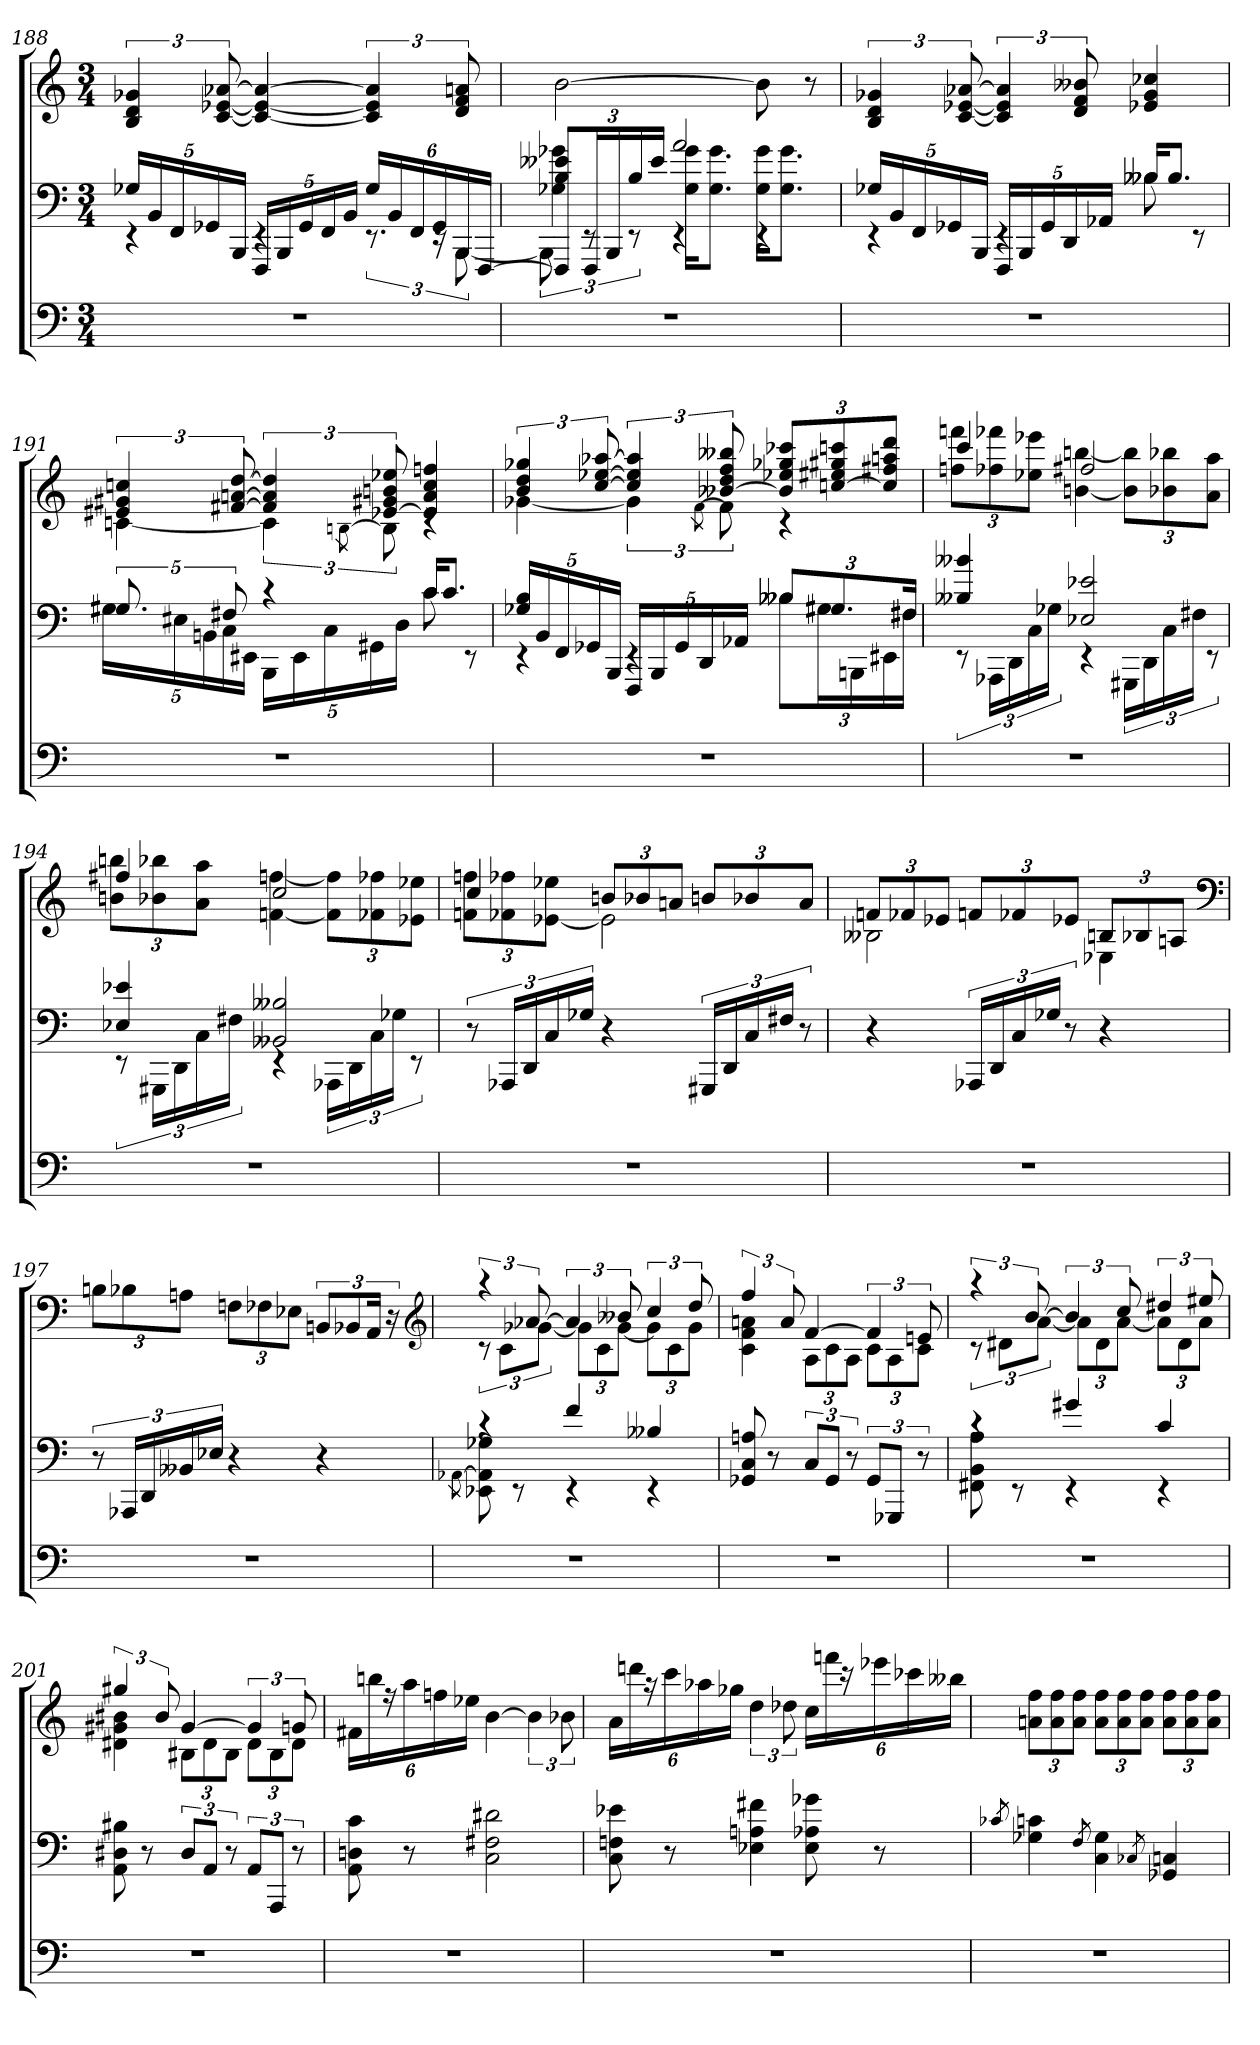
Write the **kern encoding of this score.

**kern	**kern	**kern
*part3	*part2	*part1
*staff3	*staff2	*staff1
*clefF4	*clefF4	*clefG2
*k[]	*k[]	*k[]
*M3/4	*M3/4	*M3/4
=188	=188	=188
*	*^	*
2.r	20G-XLL	4rEE	6B 6d 6g-X
.	20BB	.	.
.	20FF	.	.
.	20GG-X	.	.
.	.	.	[12c [12e-X [12a-X
.	20BBBJJ	.	.
.	20FFFLL	4rEE	4c_ 4e-_ 4a-_
.	20BBB	.	.
.	20GG-	.	.
.	20FF	.	.
.	20BBJJ	.	.
.	24G-LL	12.rEE	6c] 6e-] 6a-]
.	24BB	.	.
.	24FF	.	.
.	24GG-	24rEE	.
.	24BBB	[12BBB	12d 12f 12an
.	[24FFFJJ	.	.
=189	=189	=189	=189
*	*	*^	*
2.r	12FFF] 12B 12e--XL	12BBB]	4G-X\ 4g-X\	[2b
.	24FFFL	12rEE	.	.
.	24BBB	.	.	.
.	24B	12rEE	.	.
.	24e--JJ	.	.	.
.	2a	4rEE	16G-\ 16g-\KL	.
.	.	.	8.G-\ 8.g-\J	.
.	.	4rEE	16G-\ 16g-\KL	8b]
.	.	.	8.G-\ 8.g-\J	.
.	.	.	.	8r
*	*	*v	*v	*
=190	=190	=190	=190
2.r	20G-XLL	4rEE	6B 6d 6g-X
.	20BB	.	.
.	20FF	.	.
.	20GG-X	.	.
.	.	.	[12c [12e-X [12a-X
.	20BBBJJ	.	.
.	20FFFLL	4rEE	6c] 6e-] 6a-]
.	20BBB	.	.
.	20GG-	.	.
.	20DD	.	.
.	.	.	12d 12f 12b--X
.	20AA-XJJ	.	.
.	16B--XKL	8B--X	4e-X 4g- 4cc-X
.	8.B--J	.	.
.	.	8rEE	.
=191	=191	=191	=191
*	*	*	*^
2.r	10.G#X	20G#XLL	6e#X 6g#X 6ccn	[4cn
.	.	20E#X	.	.
.	.	20BBn	.	.
.	10F#X	20C	.	.
.	.	.	[12f#X [12an [12dd	.
.	.	20EE#XJJ	.	.
.	4rc	20BBBLL	6f#] 6a] 6dd]	6c]
.	.	20EE#	.	.
.	.	20C	.	.
.	.	20GG#X	.	.
.	.	.	.	[8qBn\
.	.	.	[12e-X 12g#X 12bn 12ee-X	12B]
.	.	20DJJ	.	.
.	16cKL	8c	4e-] 4a 4cc 4ffn	4rc
.	8.cJ	.	.	.
.	.	8rEE	.	.
=192	=192	=192	=192	=192
2.r	20G-X 20BLL	4rEE	6b 6dd 6gg-X	[4g-X
.	20BB	.	.	.
.	20FF	.	.	.
.	20GG-X	.	.	.
.	.	.	[12cc [12ee-X [12aa-X	.
.	20BBBJJ	.	.	.
.	20FFFLL	4rEE	6cc] 6ee-] 6aa-]	6g-]
.	20BBB	.	.	.
.	20GG-	.	.	.
.	20DD	.	.	.
.	.	.	.	[8qf\
.	.	.	[12b--X 12dd 12ff 12bb--X	12f]
.	20AA-XJJ	.	.	.
.	12B--XL	12B--XL	12b--] 12ee-X 12gg-X 12ccc-XL	4rc
.	12.G#X	24G#XL	[12ccn 12ee#X 12gg#X 12cccn	.
.	.	24BBBn	.	.
.	.	24EE#X	12cc] 12ff#X 12aan 12dddJ	.
.	24F#XJk	24F#XJJ	.	.
=193	=193	=193	=193	=193
2.r	4B--X 4b--X	12rEE	4ccc	12ffn 12fffnL
.	.	24AAA-XLL	.	12ff-X 12fff-X
.	.	24DD	.	.
.	.	24C	.	12ee-X 12eee-XJ
.	.	24G-XJJ	.	.
.	2E-X 2e-X	4rEE	2ff#X	[4bn [4bbn
.	.	24GGG#XLL	.	12b] 12bb]L
.	.	24DD	.	.
.	.	24C	.	12b-X 12bb-X
.	.	24F#XJJ	.	.
.	.	12rEE	.	12a 12aaJ
=194	=194	=194	=194	=194
2.r	4E-X 4e-X	12rEE	4ff#X	12bn 12bbnL
.	.	24GGG#XLL	.	12b-X 12bb-X
.	.	24DD	.	.
.	.	24C	.	12a 12aaJ
.	.	24F#XJJ	.	.
.	2BB--X 2B--X	4rEE	2cc	[4fn [4ffn
.	.	24AAA-XLL	.	12f] 12ff]L
.	.	24DD	.	.
.	.	24C	.	12f-X 12ff-X
.	.	24G-XJJ	.	.
.	.	12rEE	.	12e-X 12ee-XJ
*	*v	*v	*	*
=195	=195	=195	=195
2.r	12r	4cc	12fn 12ffnL
.	24AAA-XLL	.	12f-X 12ff-X
.	24DD	.	.
.	24C	.	[12e-X 12ee-XJ
.	24G-XJJ	.	.
.	4r	12bnL	2e-]
.	.	12b-X	.
.	.	12anJ	.
.	24GGG#XLL	12bnL	.
.	24DD	.	.
.	24C	12b-X	.
.	24F#XJJ	.	.
.	12r	12aJ	.
=196	=196	=196	=196
2.r	4r	12fnL	2B--X
.	.	12f-X	.
.	.	12e-XJ	.
.	24AAA-XLL	12fnL	.
.	24DD	.	.
.	24C	12f-X	.
.	24G-XJJ	.	.
.	12r	12e-XJ	.
.	4r	12BnL	4E-X
.	.	12B-X	.
.	.	12AnJ	.
*	*	*v	*v
*	*	*clefF4
=197	=197	=197
2.r	12r	12BnL
.	24AAA-XLL	12B-X
.	24DD	.
.	24BB--X	12AnJ
.	24E-XJJ	.
.	4r	12FnL
.	.	12F-X
.	.	12E-XJ
.	4r	12BBnL
.	.	12BB-X
.	.	24AAJk
.	.	24r
*	*	*clefG2
=198	=198	=198
*	*^	*
.	.	[8qAA-X\	.
*	*	*	*^
2.r	4rc	8EE-X 8AA-] 8G-X	6raa	12rc
.	.	.	.	12cL
.	.	8rEE	.	.
.	.	.	[12a-X	[12g-XJ
.	4f	4rEE	6a-]	12g-L]
.	.	.	.	12c
.	.	.	12b--X	[12g-J
.	4B--X	4rEE	6cc	12g-L]
.	.	.	.	12c
.	.	.	12dd	12g-J
*	*v	*v	*	*
=199	=199	=199	=199
2.r	8GG-X 8C 8An	6ff	4c 4f 4an
.	8r	.	.
.	.	12a	.
.	12CL	[4f	12AL
.	12GG-J	.	12c
.	12r	.	12AJ
.	12GG-L	6f]	12cL
.	12GGG-XJ	.	12A
.	12r	12en	12cJ
=200	=200	=200	=200
*	*^	*	*
2.r	4rc	8FF#X 8BB 8A	6raa	12rc
.	.	.	.	12d#XL
.	.	8rEE	.	.
.	.	.	[12b	[12aJ
.	4g#X	4rEE	6b]	12aL]
.	.	.	.	12d#
.	.	.	12cc	[12aJ
.	4c	4rEE	6dd#X	12aL]
.	.	.	.	12d#
.	.	.	12ee#X	12aJ
*	*v	*v	*	*
=201	=201	=201	=201
2.r	8AA 8D#X 8B#X	6gg#X	4d#X 4g#X 4b#X
.	8r	.	.
.	.	12b#	.
.	12D#L	[4g#	12B#XL
.	12AAJ	.	12d#
.	12r	.	12B#J
.	12AAL	6g#]	12d#L
.	12AAAJ	.	12B#
.	12r	12gn	12d#J
*	*	*v	*v
=202	=202	=202
2.r	8AA 8Dn 8c	24f#XLL
.	.	24bbn
.	.	24r
.	8r	24aa
.	.	24ffn
.	.	24ee-XJJ
.	2C 2F#X 2d#X	[4b
.	.	6b]
.	.	12b-X
=203	=203	=203
2.r	8C 8Fn 8e-X	24aLL
.	.	24dddn
.	.	24r
.	8r	24ccc
.	.	24aa-X
.	.	24gg-XJJ
.	4E-X 4An 4f#X	6dd
.	.	12dd-X
.	8E- 8A-X 8g-X	24ccLL
.	.	24fffn
.	.	24r
.	8r	24eee-X
.	.	24ccc-X
.	.	24bb--XJJ
=204	=204	=204
.	8qc-X/	.
2.r	4G-X 4cn	12an 12ffL
.	.	12a 12ff
.	.	12a 12ffJ
.	8qF/	.
.	4C 4G-	12a 12ffL
.	.	12a 12ff
.	.	12a 12ffJ
.	8qC-X/	.
.	4GG-X 4Cn	12a 12ffL
.	.	12a 12ff
.	.	12a 12ffJ
=	=	=
*-	*-	*-
